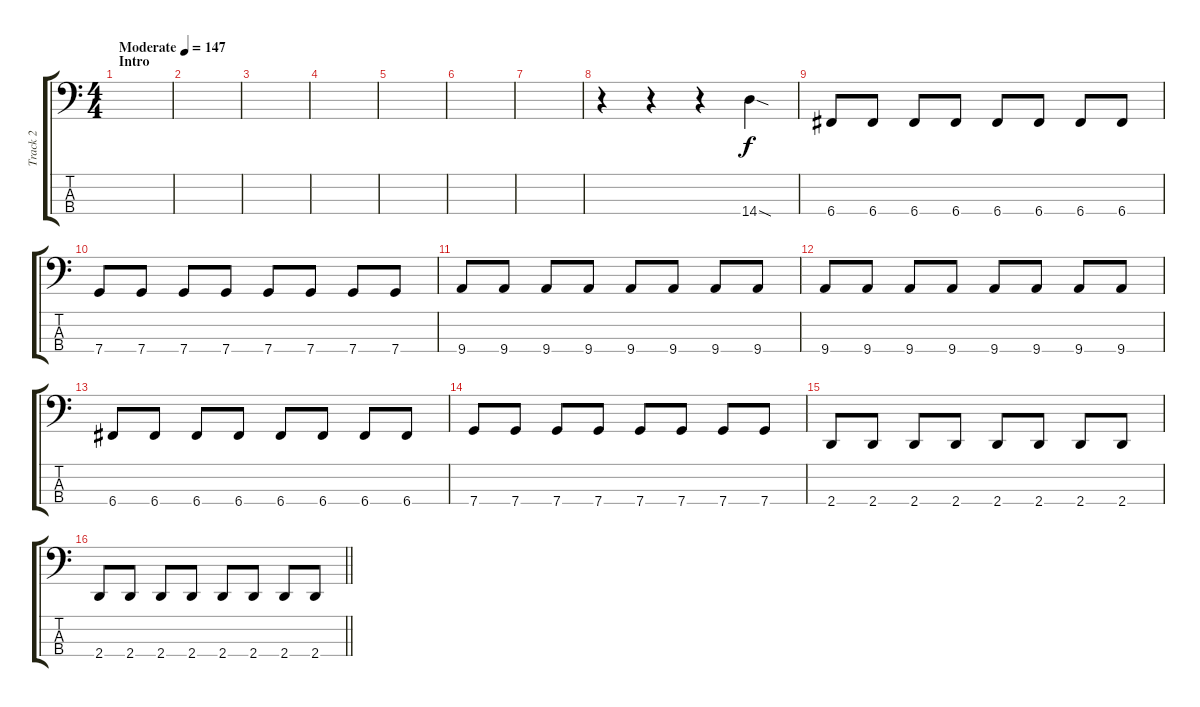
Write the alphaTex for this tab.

\track ("Track 2" "Track 2") {instrument electricbassfinger}
\staff {score tabs}
\tuning (F2 C2 G1 C1) {hide}
\ts (4 4)
\section ("" "Intro")
\tempo (147 "Moderate")
\clef f4
\ks c
|
|
|
|
|
|
|
r.4 r.4 r.4 14.4{sod}.4 |
6.4.8 6.4.8 6.4.8 6.4.8 6.4.8 6.4.8 6.4.8 6.4.8 |
7.4.8 7.4.8 7.4.8 7.4.8 7.4.8 7.4.8 7.4.8 7.4.8 |
9.4.8 9.4.8 9.4.8 9.4.8 9.4.8 9.4.8 9.4.8 9.4.8 |
9.4.8 9.4.8 9.4.8 9.4.8 9.4.8 9.4.8 9.4.8 9.4.8 |
6.4.8 6.4.8 6.4.8 6.4.8 6.4.8 6.4.8 6.4.8 6.4.8 |
7.4.8 7.4.8 7.4.8 7.4.8 7.4.8 7.4.8 7.4.8 7.4.8 |
2.4.8 2.4.8 2.4.8 2.4.8 2.4.8 2.4.8 2.4.8 2.4.8 |
\barLineRight lightlight
2.4.8 2.4.8 2.4.8 2.4.8 2.4.8 2.4.8 2.4.8 2.4.8
